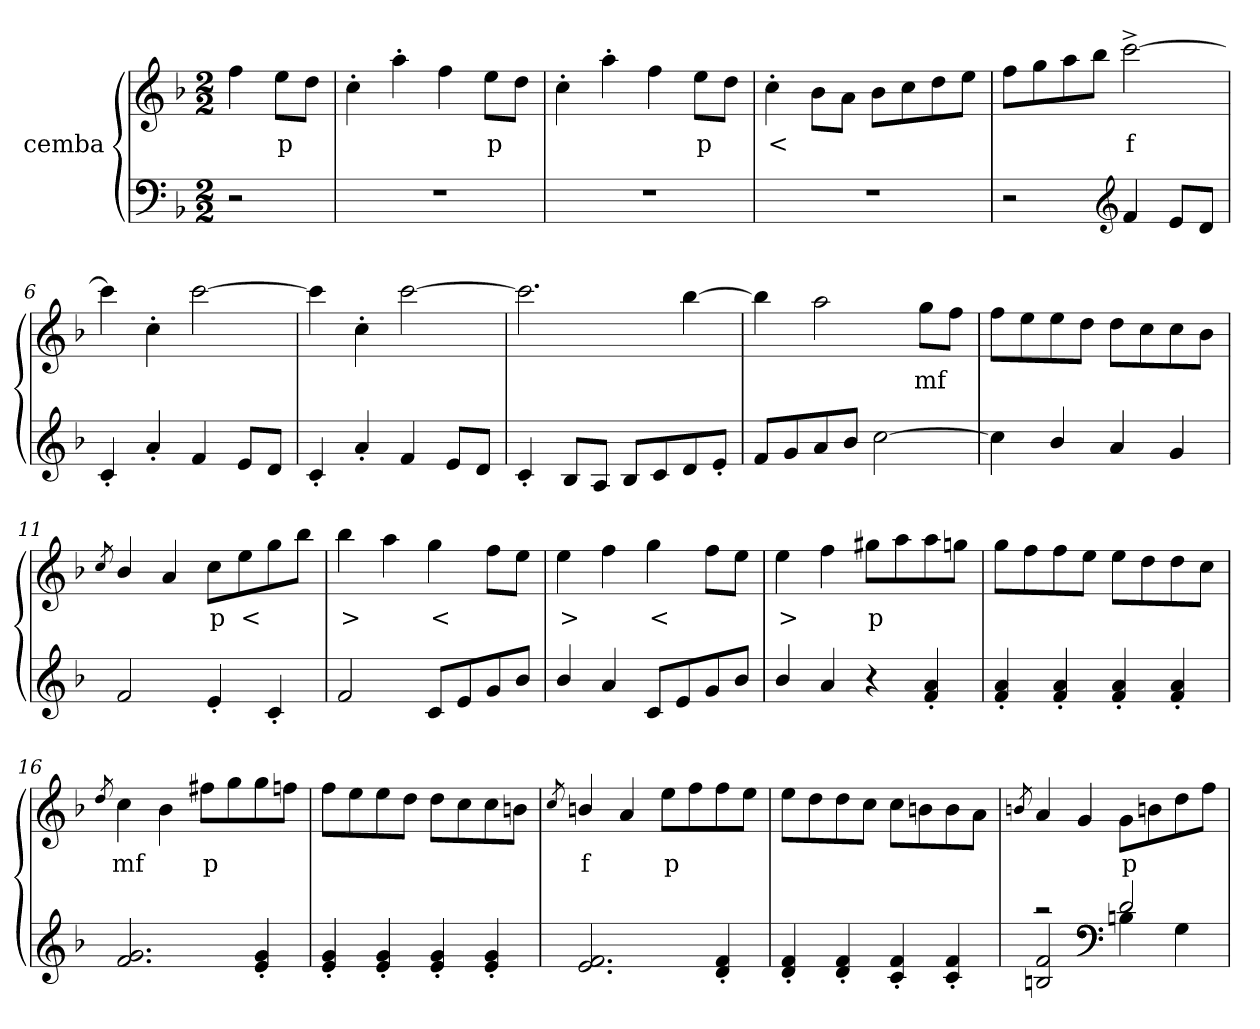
**kern	**kern	**text
*part2	*part1	*part1
*staff2	*staff1	*staff1
*I"cemba	*I"cemba	*
*clefF4	*clefG2	*
*k[b-]	*k[b-]	*
*M2/2	*M2/2	*
=1	=1	=1
2r	4ff\	.
.	8ee\L	p
.	8dd\J	.
=2	=2	=2
1r	4cc'>\	.
.	4aa'>\	.
.	4ff\	.
.	8ee\L	p
.	8dd\J	.
=3	=3	=3
1r	4cc'>\	.
.	4aa'>\	.
.	4ff\	.
.	8ee\L	p
.	8dd\J	.
=4	=4	=4
1r	4cc'>\	<
.	8b-\L	.
.	8a\J	.
.	8b-\L	.
.	8cc\	.
.	8dd\	.
.	8ee\J	.
=5	=5	=5
2r	8ff\L	.
.	8gg\	.
.	8aa\	.
.	8bb-\J	.
*clefG2	*	*
4f/	[2ccc^>\	f
8e/L	.	.
8d/J	.	.
=6	=6	=6
4c'>/	4ccc\]	.
4a'>/	4cc'>\	.
4f/	[2ccc\	.
8e/L	.	.
8d/J	.	.
=7	=7	=7
4c'>/	4ccc\]	.
4a'>/	4cc'>\	.
4f/	[2ccc\	.
8e/L	.	.
8d/J	.	.
=8	=8	=8
4c'>/	2.ccc\]	.
8B-/L	.	.
8A/J	.	.
8B-/L	.	.
8c/	.	.
8d/	[4bb-\	.
8e'>/J	.	.
=9	=9	=9
8f/L	4bb-\]	.
8g/	.	.
8a/	2aa\	.
8b-/J	.	.
[2cc\	.	.
.	8gg\L	mf
.	8ff\J	.
=10	=10	=10
4cc\]	8ff\L	.
.	8ee\	.
4b-/	8ee\	.
.	8dd\J	.
4a/	8dd\L	.
.	8cc\	.
4g/	8cc\	.
.	8b-\J	.
=11	=11	=11
.	8qcc/	.
2f/	4b-/	.
.	4a/	.
4e'>/	8cc\L	p
.	8ee\	<
4c'>/	8gg\	.
.	8bb-\J	.
=12	=12	=12
2f/	4bb-\	>
.	4aa\	.
8c/L	4gg\	<
8e/	.	.
8g/	8ff\L	.
8b-/J	8ee\J	.
=13	=13	=13
4b-/	4ee\	>
4a/	4ff\	.
8c/L	4gg\	<
8e/	.	.
8g/	8ff\L	.
8b-/J	8ee\J	.
=14	=14	=14
4b-/	4ee\	>
4a/	4ff\	.
4r	8gg#X\L	p
.	8aa\	.
4f/'> 4a/'>	8aa\	.
.	8ggn\J	.
=15	=15	=15
4f/'> 4a/'>	8gg\L	.
.	8ff\	.
4f/'> 4a/'>	8ff\	.
.	8ee\J	.
4f/'> 4a/'>	8ee\L	.
.	8dd\	.
4f/'> 4a/'>	8dd\	.
.	8cc\J	.
=16	=16	=16
.	8qdd/	.
2.f/ 2.g/	4cc\	mf
.	4b-\	.
.	8ff#X\L	p
.	8gg\	.
4e/'> 4g/'>	8gg\	.
.	8ffn\J	.
=17	=17	=17
4e/'> 4g/'>	8ff\L	.
.	8ee\	.
4e/'> 4g/'>	8ee\	.
.	8dd\J	.
4e/'> 4g/'>	8dd\L	.
.	8cc\	.
4e/'> 4g/'>	8cc\	.
.	8bn\J	.
=18	=18	=18
.	8qcc/	.
2.e/ 2.f/	4bn/	f
.	4a/	.
.	8ee\L	p
.	8ff\	.
4d/'> 4f/'>	8ff\	.
.	8ee\J	.
=19	=19	=19
4d/'> 4f/'>	8ee\L	.
.	8dd\	.
4d/'> 4f/'>	8dd\	.
.	8cc\J	.
4c/'> 4f/'>	8cc\L	.
.	8bn\	.
4c/'> 4f/'>	8b\	.
.	8a\J	.
=20	=20	=20
.	8qbn/	.
*^	*	*
2r	2Bn/ 2f/	4a/	.
.	.	4g/	.
*clefF4	*	*	*
2d/	4Bn\	8g\L	p
.	.	8bn\	.
.	4G\	8dd\	.
.	.	8ff\J	.
*v	*v	*	*
=	=	=
*-	*-	*-
